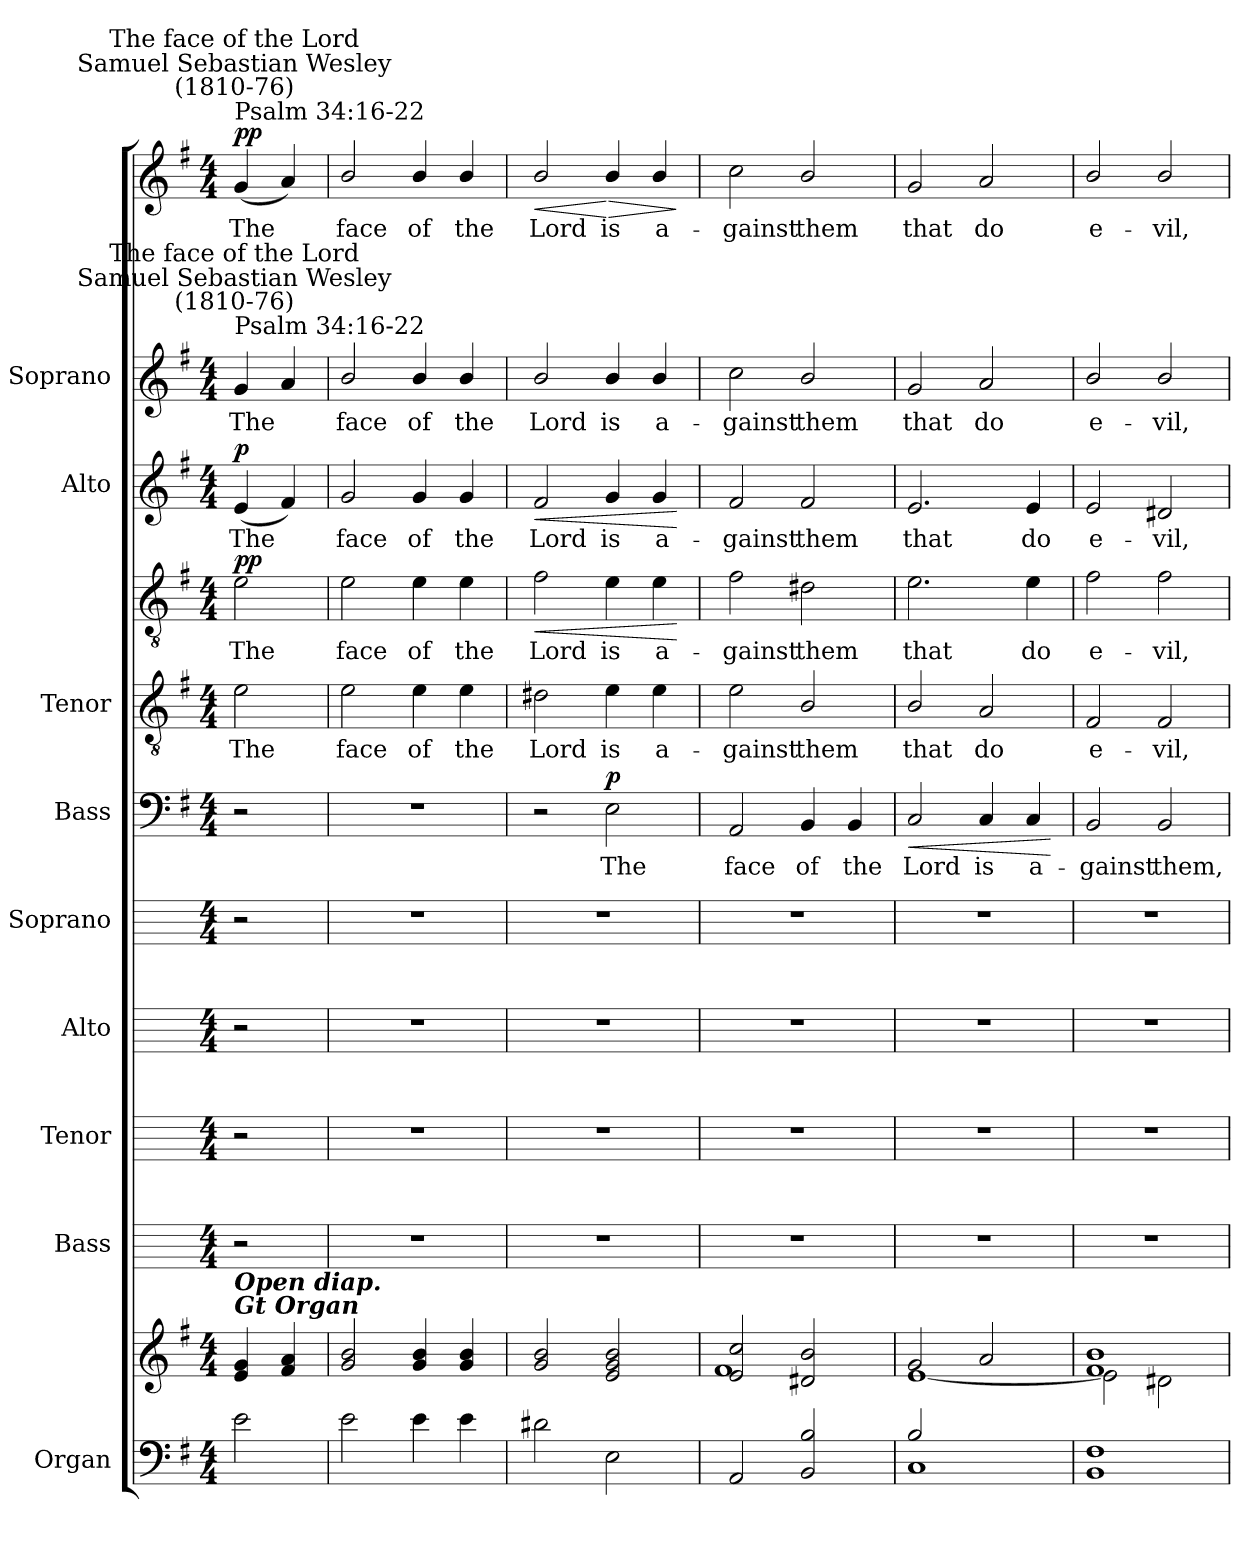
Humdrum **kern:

**kern	**kern	**kern	**kern	**kern	**kern	**kern	**text	**dynam	**kern	**text	**kern	**text	**dynam	**kern	**text	**dynam	**kern	**text	**kern	**text	**dynam
*part9	*part9	*part8	*part7	*part6	*part5	*part4	*part4	*part4	*part3	*part3	*part3	*part3	*part3	*part2	*part2	*part2	*part1	*part1	*part1	*part1	*part1
*staff12	*staff11	*staff10	*staff9	*staff8	*staff7	*staff6	*staff6	*staff6	*staff5	*staff5	*staff4	*staff4	*staff4/5	*staff3	*staff3	*staff3	*staff2	*staff2	*staff1	*staff1	*staff1/2
*I"Organ	*	*I"Bass	*I"Tenor	*I"Alto	*I"Soprano	*I"Bass	*	*	*I"Tenor	*	*	*	*	*I"Alto	*	*	*I"Soprano	*	*	*	*
*I'Organ	*	*I'Bass	*I'Tenor	*I'Alto	*I'Soprano	*I'Bass	*	*	*I'Tenor	*	*	*	*	*I'Alto	*	*	*I'Soprano	*	*	*	*
*clefF4	*clefG2	*	*	*	*	*clefF4	*	*	*clefGv2	*	*clefGv2	*	*	*clefG2	*	*	*	*	*clefG2	*	*
*k[f#]	*k[f#]	*	*	*	*	*k[f#]	*	*	*k[f#]	*	*k[f#]	*	*	*k[f#]	*	*	*k[f#]	*	*k[f#]	*	*
*G:	*G:	*	*	*	*	*G:	*	*	*G:	*	*G:	*	*	*G:	*	*	*G:	*	*G:	*	*
*M4/4	*M4/4	*M4/4	*M4/4	*M4/4	*M4/4	*M4/4	*	*	*M4/4	*	*M4/4	*	*	*M4/4	*	*	*M4/4	*	*M4/4	*	*
=	=	=	=	=	=	=	=	=	=	=	=	=	=	=	=	=	=	=	=	=	=
*^	*^	*	*	*	*	*	*	*	*	*	*	*	*	*	*	*	*	*	*	*	*
*	*	*	*^	*	*	*	*	*	*	*	*	*	*	*	*	*	*	*	*	*	*	*	*
!	!	!	!	!	!	!	!	!	!	!	!	!	!	!	!	!	!	!	!	!	!	!LO:TX:a:t=Psalm 34&colon;16-22	!	!
!	!	!	!	!	!	!	!	!	!	!	!	!	!	!	!	!	!	!	!	!	!	!LO:TX:a:cj:t=Samuel Sebastian Wesley\n(1810-76)	!	!
!	!	!	!	!	!	!	!	!	!	!	!	!	!	!	!	!	!	!	!	!	!	!LO:TX:a:cj:t=The face of the Lord	!	!
!	!	!	!	!	!	!	!	!	!	!	!	!	!	!	!	!	!	!	!	!LO:TX:a:t=Psalm 34&colon;16-22	!	!	!	!
!	!	!	!	!	!	!	!	!	!	!	!	!	!	!	!	!	!	!	!	!LO:TX:a:cj:t=Samuel Sebastian Wesley\n(1810-76)	!	!	!	!
!	!	!	!	!	!	!	!	!	!	!	!	!	!	!	!	!	!	!	!	!LO:TX:a:cj:t=The face of the Lord	!	!	!	!
!	!	!LO:TX:a:Bi:t=Open diap.\nGt Organ	!	!	!	!	!	!	!	!	!	!	!	!	!	!	!	!	!	!	!	!	!	!
!	!	!	!	!	!	!	!	!	!	!	!	!	!LO:LY:b	!	!LO:LY:b	!LO:DY:b=2	!	!LO:LY:b	!	!	!LO:LY:b	!	!LO:LY:b	!
!	!	!	!	!	!	!	!	!	!	!	!	!	!	!	!	!LO:DY:n=1:b	!	!	!LO:DY:b	!	!	!	!	!LO:DY:b=2
!	!	!	!	!	!	!	!	!	!	!	!	!	!	!	!	!	!	!	!	!	!	!	!	!LO:DY:n=1:b
2e\	2ryy	4e/ 4g/	2ryy	2ryy	2r	2r	2r	2r	2r	.	.	2e	The	2e	The	p p	(<4e	The	p	4g	The	(<4g	The	p p
.	.	4f#/ 4a/	.	.	.	.	.	.	.	.	.	.	.	.	.	.	4f#)	.	.	4a	.	4a)	.	.
=1	=1	=1	=1	=1	=1	=1	=1	=1	=1	=1	=1	=1	=1	=1	=1	=1	=1	=1	=1	=1	=1	=1	=1	=1
!	!	!	!	!	!	!	!	!	!	!	!	!	!LO:LY:b	!	!LO:LY:b	!	!	!LO:LY:b	!	!	!LO:LY:b	!	!LO:LY:b	!
2e\	1ryy	2g/ 2b/	1ryy	1ryy	1r	1r	1r	1r	1r	.	.	2e	face	2e	face	.	2g	face	.	2b/	face	2b/	face	.
!	!	!	!	!	!	!	!	!	!	!	!	!	!LO:LY:b	!	!LO:LY:b	!	!	!LO:LY:b	!	!	!LO:LY:b	!	!LO:LY:b	!
4e\	.	4g/ 4b/	.	.	.	.	.	.	.	.	.	4e	of	4e	of	.	4g	of	.	4b/	of	4b/	of	.
!	!	!	!	!	!	!	!	!	!	!	!	!	!LO:LY:b	!	!LO:LY:b	!	!	!LO:LY:b	!	!	!LO:LY:b	!	!LO:LY:b	!
4e\	.	4g/ 4b/	.	.	.	.	.	.	.	.	.	4e	the	4e	the	.	4g	the	.	4b/	the	4b/	the	.
=2	=2	=2	=2	=2	=2	=2	=2	=2	=2	=2	=2	=2	=2	=2	=2	=2	=2	=2	=2	=2	=2	=2	=2	=2
!	!	!	!	!	!	!	!	!	!	!	!	!	!LO:LY:b	!	!LO:LY:b	!LO:HP:b	!	!LO:LY:b	!LO:HP:b	!	!LO:LY:b	!	!LO:LY:b	!LO:HP:b
2d#X\	2ryy	2g/ 2b/	1ryy	1ryy	1r	1r	1r	1r	2r	.	.	2d#X	-Lord	2f#	Lord	<	2f#	Lord	<	2b/	Lord	2b/	Lord	<
!	!	!	!	!	!	!	!	!	!	!LO:LY:b	!LO:DY:b	!	!LO:LY:b	!	!LO:LY:b	!	!	!LO:LY:b	!	!	!LO:LY:b	!	!LO:LY:b	!LO:HP:n=1:b
2E\	2ryy	2e/ 2g/ 2b/	.	.	.	.	.	.	2E	The	p	4e	is	4e	is	] ]	4g	is	.	4b/	is	4b/	is	[ >
!	!	!	!	!	!	!	!	!	!	!	!	!	!LO:LY:b	!	!LO:LY:b	!	!	!LO:LY:b	!	!	!LO:LY:b	!	!LO:LY:b	!
.	.	.	.	.	.	.	.	.	.	.	.	4e	a-	4e	a-	.	4g	a-	.	4b/	a-	4b/	a-	.
*v	*v	*	*	*	*	*	*	*	*	*	*	*	*	*	*	*	*	*	*	*	*	*	*	*
*	*v	*v	*v	*	*	*	*	*	*	*	*	*	*	*	*	*	*	*	*	*	*	*	*
.	.	.	.	.	.	.	.	.	.	.	.	.	[	.	.	[	.	.	.	.	]
=3	=3	=3	=3	=3	=3	=3	=3	=3	=3	=3	=3	=3	=3	=3	=3	=3	=3	=3	=3	=3	=3
*^	*^	*	*	*	*	*	*	*	*	*	*	*	*	*	*	*	*	*	*	*	*
*	*	*	*^	*	*	*	*	*	*	*	*	*	*	*	*	*	*	*	*	*	*	*	*
!	!	!	!	!	!	!	!	!	!	!LO:LY:b	!	!	!LO:LY:b	!	!LO:LY:b	!	!	!LO:LY:b	!	!	!LO:LY:b	!	!LO:LY:b	!
2AA/	1ryy	2e/ 2cc/	1f#\	1ryy	1r	1r	1r	1r	2AA	face	.	2e	gainst	2f#	-gainst	.	2f#	-gainst	.	2cc	-gainst	2cc	-gainst	.
!	!	!	!	!	!	!	!	!	!	!LO:LY:b	!	!	!LO:LY:b	!	!LO:LY:b	!	!	!LO:LY:b	!	!	!LO:LY:b	!	!LO:LY:b	!
2BB/ 2B/	.	2d#X/ 2b/	.	.	.	.	.	.	4BB	of	.	2B/	them	2d#X	them	.	2f#	them	.	2b/	them	2b/	them	.
!	!	!	!	!	!	!	!	!	!	!LO:LY:b	!	!	!	!	!	!	!	!	!	!	!	!	!	!
.	.	.	.	.	.	.	.	.	4BB	the	.	.	.	.	.	.	.	.	.	.	.	.	.	.
=4	=4	=4	=4	=4	=4	=4	=4	=4	=4	=4	=4	=4	=4	=4	=4	=4	=4	=4	=4	=4	=4	=4	=4	=4
!	!	!	!	!	!	!	!	!	!	!LO:LY:b	!LO:HP:b	!	!LO:LY:b	!	!LO:LY:b	!	!	!LO:LY:b	!	!	!LO:LY:b	!	!LO:LY:b	!
2B/	1C\	2g/	[1e\	1ryy	1r	1r	1r	1r	2C	Lord	<	2B/	that	2.e	that	.	2.e	that	.	2g	that	2g	that	.
!	!	!	!	!	!	!	!	!	!	!LO:LY:b	!	!	!LO:LY:b	!	!	!	!	!	!	!	!LO:LY:b	!	!LO:LY:b	!
2ryy	.	2a/	.	.	.	.	.	.	4C	is	.	2A	do	.	.	.	.	.	.	2a	do	2a	do	.
!	!	!	!	!	!	!	!	!	!	!LO:LY:b	!	!	!	!	!LO:LY:b	!	!	!LO:LY:b	!	!	!	!	!	!
.	.	.	.	.	.	.	.	.	4C	a-	.	.	.	4e	do	.	4e	do	.	.	.	.	.	.
*v	*v	*	*	*	*	*	*	*	*	*	*	*	*	*	*	*	*	*	*	*	*	*	*	*
*	*v	*v	*v	*	*	*	*	*	*	*	*	*	*	*	*	*	*	*	*	*	*	*	*
.	.	.	.	.	.	.	.	[	.	.	.	.	.	.	.	.	.	.	.	.	.
=5	=5	=5	=5	=5	=5	=5	=5	=5	=5	=5	=5	=5	=5	=5	=5	=5	=5	=5	=5	=5	=5
*^	*^	*	*	*	*	*	*	*	*	*	*	*	*	*	*	*	*	*	*	*	*
*	*	*	*^	*	*	*	*	*	*	*	*	*	*	*	*	*	*	*	*	*	*	*	*
!	!	!	!	!	!	!	!	!	!	!LO:LY:b	!	!	!LO:LY:b	!	!LO:LY:b	!	!	!LO:LY:b	!	!	!LO:LY:b	!	!LO:LY:b	!
1BB/ 1F#/	1ryy	1f#/ 1b/	2e\]	1ryy	1r	1r	1r	1r	2BB	-gainst	.	2F#	e-	2f#	e-	.	2e	e-	.	2b/	e-	2b/	e-	.
!	!	!	!	!	!	!	!	!	!	!LO:LY:b	!	!	!LO:LY:b	!	!LO:LY:b	!	!	!LO:LY:b	!	!	!LO:LY:b	!	!LO:LY:b	!
.	.	.	2d#X\	.	.	.	.	.	2BB	them,	.	2F#	-vil,	2f#	-vil,	.	2d#X	-vil,	.	2b/	-vil,	2b/	-vil,	.
*v	*v	*	*	*	*	*	*	*	*	*	*	*	*	*	*	*	*	*	*	*	*	*	*	*
*	*v	*v	*v	*	*	*	*	*	*	*	*	*	*	*	*	*	*	*	*	*	*	*	*
=	=	=	=	=	=	=	=	=	=	=	=	=	=	=	=	=	=	=	=	=	=
*-	*-	*-	*-	*-	*-	*-	*-	*-	*-	*-	*-	*-	*-	*-	*-	*-	*-	*-	*-	*-	*-
